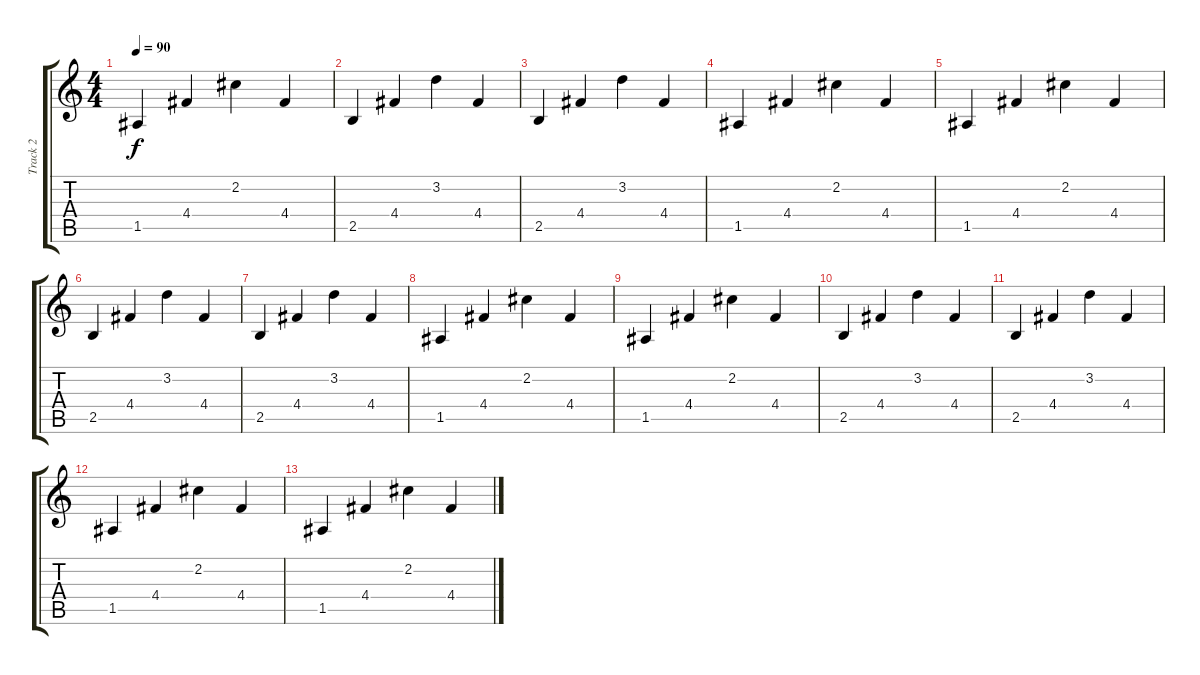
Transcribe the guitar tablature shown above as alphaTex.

\track ("Track 2" "Track 2") {instrument electricguitarjazz}
\staff {score tabs}
\tuning (E4 B3 G3 D3 A2 E2) {hide}
\ts (4 4)
\tempo 90
\clef g2
\ks c
1.5.4{dy f} 4.4.4 2.2.4 4.4.4 |
2.5.4 4.4.4 3.2.4 4.4.4 |
2.5.4 4.4.4 3.2.4 4.4.4 |
1.5.4 4.4.4 2.2.4 4.4.4 |
1.5.4 4.4.4 2.2.4 4.4.4 |
2.5.4 4.4.4 3.2.4 4.4.4 |
2.5.4 4.4.4 3.2.4 4.4.4 |
1.5.4 4.4.4 2.2.4 4.4.4 |
1.5.4 4.4.4 2.2.4 4.4.4 |
2.5.4 4.4.4 3.2.4 4.4.4 |
2.5.4 4.4.4 3.2.4 4.4.4 |
1.5.4 4.4.4 2.2.4 4.4.4 |
1.5.4 4.4.4 2.2.4 4.4.4
